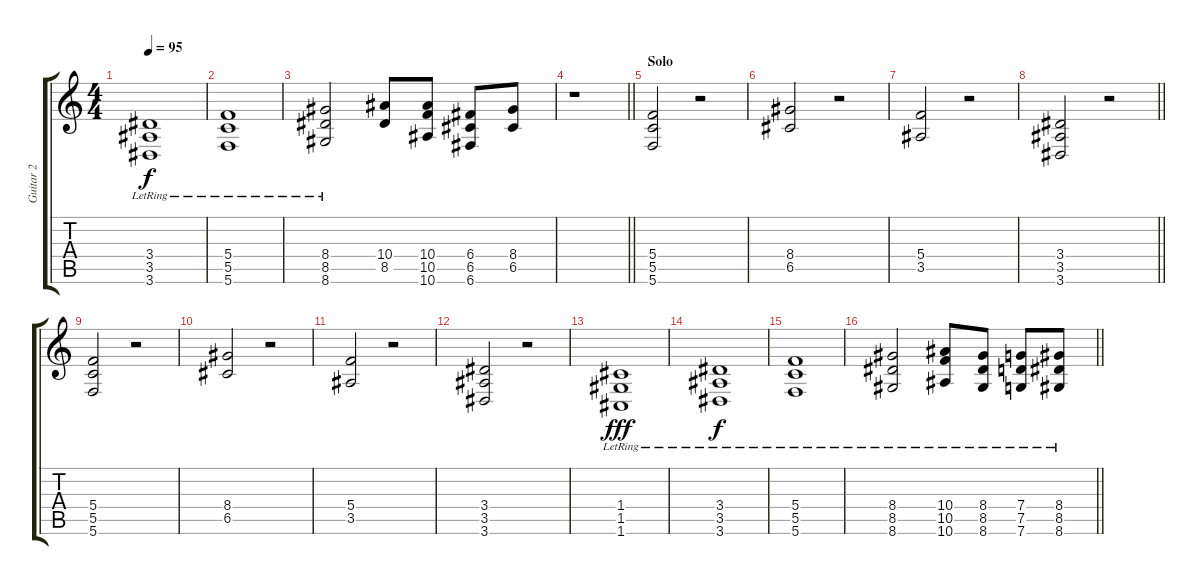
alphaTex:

\track ("Guitar 2" "Guitar 2") {instrument distortionguitar}
\staff {score tabs}
\tuning (D4 A3 F3 C3 G2 C2) {hide}
\ts (4 4)
\tempo 95
\clef g2
\ks c
(3.4 3.5 3.6{lr}).1{dy f} |
(5.4{lr} 5.5{lr} 5.6{lr}).1 |
(8.4 8.5 8.6{lr}).2 (10.4 8.5).8 (10.4 10.5 10.6).8 (6.4 6.5 6.6).8 (8.4 6.5).8 |
\barLineRight lightlight
r.1 |
\section ("" "Solo")
(5.4 5.5 5.6).2 r.2 |
(8.4 6.5).2 r.2 |
(5.4 3.5).2 r.2 |
\barLineRight lightlight
(3.4 3.5 3.6).2 r.2 |
\section ("" "")
(5.4 5.5 5.6).2 r.2 |
(8.4 6.5).2 r.2 |
(5.4 3.5).2 r.2 |
(3.4 3.5 3.6).2 r.2 |
(1.4 1.5 1.6{lr}).1{dy fff} |
(3.4 3.5 3.6{lr}).1{dy f} |
(5.4{lr} 5.5 5.6).1 |
\barLineRight lightlight
(8.4 8.5 8.6{lr}).2 (10.4{lr} 10.5{lr} 10.6{lr}).8 (8.4{lr} 8.5{lr} 8.6{lr}).8 (7.4{lr} 7.5{lr} 7.6{lr}).8 (8.4{lr} 8.5{lr} 8.6{lr}).8
